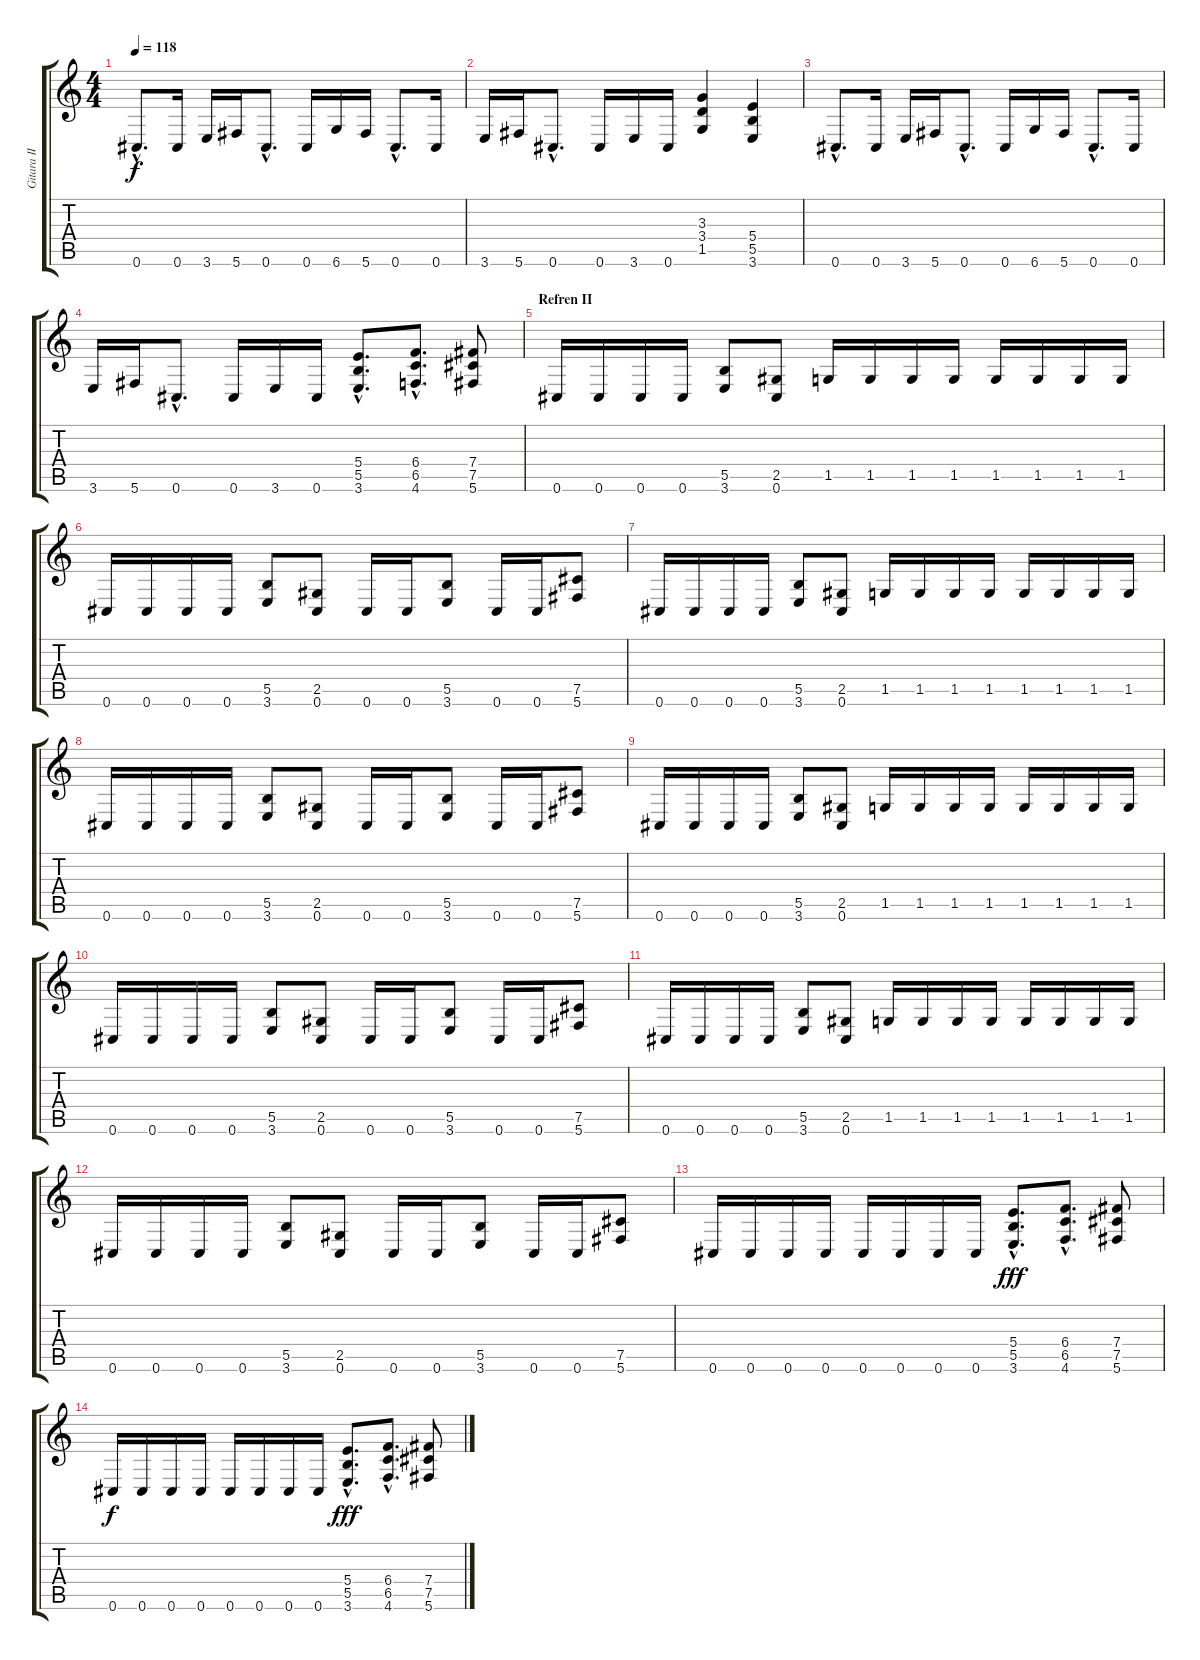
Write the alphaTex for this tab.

\track ("Gitara II" "Gitara II") {instrument distortionguitar}
\staff {score tabs}
\tuning (Db4 Ab3 E3 B2 Gb2 Db2) {hide}
\ts (4 4)
\tempo 118
\clef g2
\ks c
0.6{hac}.8{d dy f} 0.6.16 3.6.16 5.6.16 0.6{hac}.8{d} 0.6.16 6.6.16 5.6.16 0.6{hac}.8{d} 0.6.16 |
3.6.16 5.6.16 0.6{hac}.8{d} 0.6.16 3.6.16 0.6.16 (3.3 3.4 1.5).4 (5.4 5.5 3.6).4 |
0.6{hac}.8{d} 0.6.16 3.6.16 5.6.16 0.6{hac}.8{d} 0.6.16 6.6.16 5.6.16 0.6{hac}.8{d} 0.6.16 |
3.6.16 5.6.16 0.6{hac}.8{d} 0.6.16 3.6.16 0.6.16 (5.4{hac} 5.5{hac} 3.6{hac}).8{d} (6.4{hac} 6.5{hac} 4.6{hac}).8{d} (7.4 7.5 5.6).8 |
\section ("" "Refren II")
0.6.16 0.6.16 0.6.16 0.6.16 (5.5 3.6).8 (2.5 0.6).8 1.5.16 1.5.16 1.5.16 1.5.16 1.5.16 1.5.16 1.5.16 1.5.16 |
0.6.16 0.6.16 0.6.16 0.6.16 (5.5 3.6).8 (2.5 0.6).8 0.6.16 0.6.16 (5.5 3.6).8 0.6.16 0.6.16 (7.5 5.6).8 |
0.6.16 0.6.16 0.6.16 0.6.16 (5.5 3.6).8 (2.5 0.6).8 1.5.16 1.5.16 1.5.16 1.5.16 1.5.16 1.5.16 1.5.16 1.5.16 |
0.6.16 0.6.16 0.6.16 0.6.16 (5.5 3.6).8 (2.5 0.6).8 0.6.16 0.6.16 (5.5 3.6).8 0.6.16 0.6.16 (7.5 5.6).8 |
0.6.16 0.6.16 0.6.16 0.6.16 (5.5 3.6).8 (2.5 0.6).8 1.5.16 1.5.16 1.5.16 1.5.16 1.5.16 1.5.16 1.5.16 1.5.16 |
0.6.16 0.6.16 0.6.16 0.6.16 (5.5 3.6).8 (2.5 0.6).8 0.6.16 0.6.16 (5.5 3.6).8 0.6.16 0.6.16 (7.5 5.6).8 |
0.6.16 0.6.16 0.6.16 0.6.16 (5.5 3.6).8 (2.5 0.6).8 1.5.16 1.5.16 1.5.16 1.5.16 1.5.16 1.5.16 1.5.16 1.5.16 |
0.6.16 0.6.16 0.6.16 0.6.16 (5.5 3.6).8 (2.5 0.6).8 0.6.16 0.6.16 (5.5 3.6).8 0.6.16 0.6.16 (7.5 5.6).8 |
0.6.16 0.6.16 0.6.16 0.6.16 0.6.16 0.6.16 0.6.16 0.6.16 (5.4{hac} 5.5{hac} 3.6{hac}).8{d dy fff} (6.4{hac} 6.5{hac} 4.6{hac}).8{d} (7.4 7.5 5.6).8 |
0.6.16{dy f} 0.6.16 0.6.16 0.6.16 0.6.16 0.6.16 0.6.16 0.6.16 (5.4{hac} 5.5{hac} 3.6{hac}).8{d dy fff} (6.4{hac} 6.5{hac} 4.6{hac}).8{d} (7.4 7.5 5.6).8
